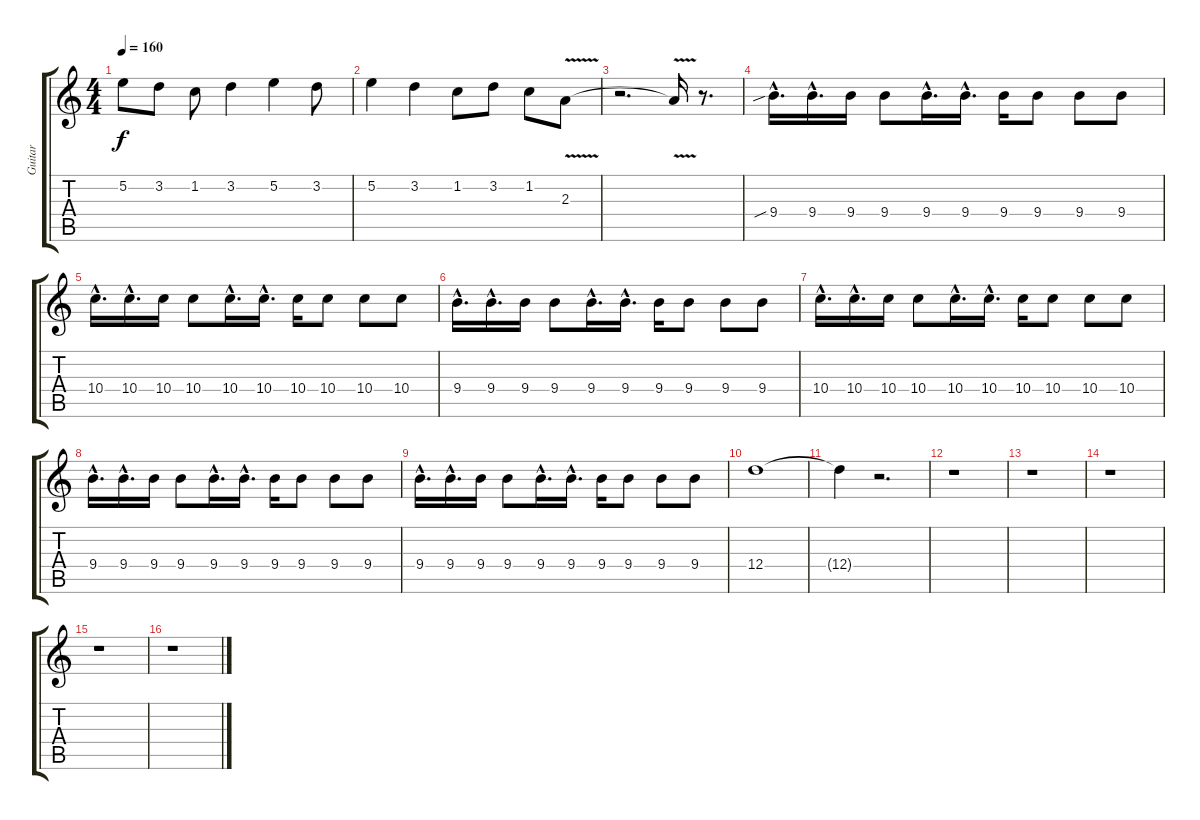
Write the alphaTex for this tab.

\track ("Guitar" "Guitar") {instrument overdrivenguitar}
\staff {score tabs}
\tuning (E4 B3 G3 D3 A2 E2) {hide}
\ts (4 4)
\tempo 160
\clef g2
\ks c
5.2.8{dy f} 3.2.8 1.2.8 3.2.4 5.2.4 3.2.8 |
5.2.4 3.2.4 1.2.8 3.2.8 1.2.8 2.3{v}.8 |
r.2{d} 2.3{t}.16 r.8{d} |
9.4{sib hac}.16{d volume 12 balance 8} 9.4{hac}.16{d} 9.4.16 9.4.8 9.4{hac}.16{d} 9.4{hac}.16{d} 9.4.16 9.4.8 9.4.8 9.4.8 |
10.4{hac}.16{d} 10.4{hac}.16{d} 10.4.16 10.4.8 10.4{hac}.16{d} 10.4{hac}.16{d} 10.4.16 10.4.8 10.4.8 10.4.8 |
9.4{hac}.16{d} 9.4{hac}.16{d} 9.4.16 9.4.8 9.4{hac}.16{d} 9.4{hac}.16{d} 9.4.16 9.4.8 9.4.8 9.4.8 |
10.4{hac}.16{d} 10.4{hac}.16{d} 10.4.16 10.4.8 10.4{hac}.16{d} 10.4{hac}.16{d} 10.4.16 10.4.8 10.4.8 10.4.8 |
9.4{hac}.16{d} 9.4{hac}.16{d} 9.4.16 9.4.8 9.4{hac}.16{d} 9.4{hac}.16{d} 9.4.16 9.4.8 9.4.8 9.4.8 |
9.4{hac}.16{d} 9.4{hac}.16{d} 9.4.16 9.4.8 9.4{hac}.16{d} 9.4{hac}.16{d} 9.4.16 9.4.8 9.4.8 9.4.8 |
12.4.1 |
12.4{t}.4 r.2{d} |
r.1 |
r.1 |
r.1 |
r.1 |
r.1
